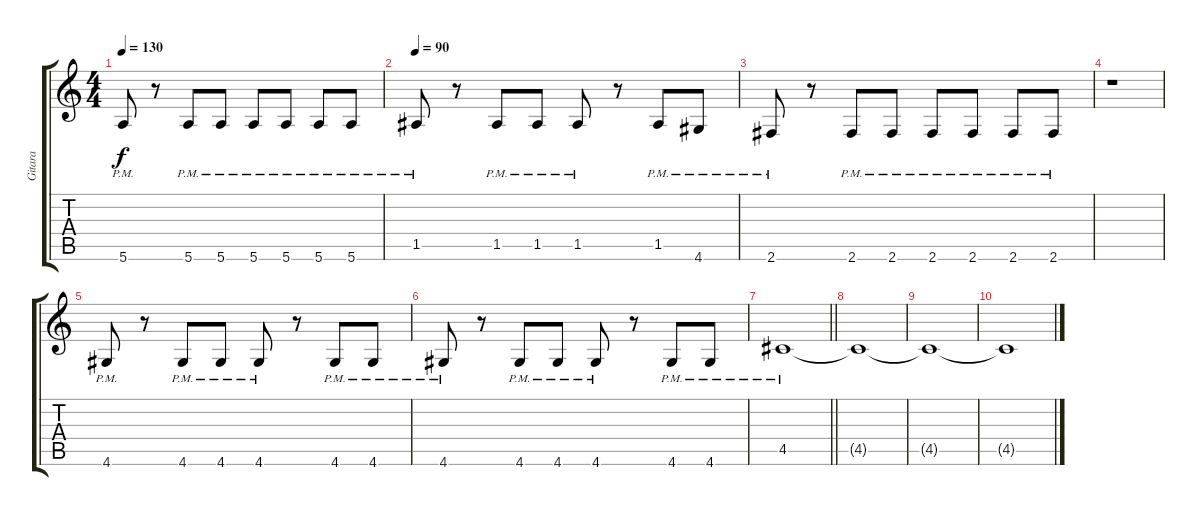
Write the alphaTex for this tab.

\track ("Gitara" "Gitara") {instrument overdrivenguitar}
\staff {score tabs}
\tuning (E4 B3 G3 D3 A2 E2) {hide}
\ts (4 4)
\tempo 130
\clef g2
\ks c
5.6{pm}.8{dy f} r.8 5.6{pm}.8 5.6{pm}.8 5.6{pm}.8 5.6{pm}.8 5.6{pm}.8 5.6{pm}.8 |
\tempo 90
1.5{pm}.8 r.8 1.5{pm}.8 1.5{pm}.8 1.5{pm}.8 r.8 1.5{pm}.8 4.6{pm}.8 |
2.6{pm}.8 r.8 2.6{pm}.8 2.6{pm}.8 2.6{pm}.8 2.6{pm}.8 2.6{pm}.8 2.6{pm}.8 |
r.1 |
4.6{pm}.8 r.8 4.6{pm}.8 4.6{pm}.8 4.6{pm}.8 r.8 4.6{pm}.8 4.6{pm}.8 |
4.6{pm}.8 r.8 4.6{pm}.8 4.6{pm}.8 4.6{pm}.8 r.8 4.6{pm}.8 4.6{pm}.8 |
\barLineRight lightlight
4.5{pm}.1{volume 0} |
4.5{t}.1 |
4.5{t}.1 |
4.5{t}.1
